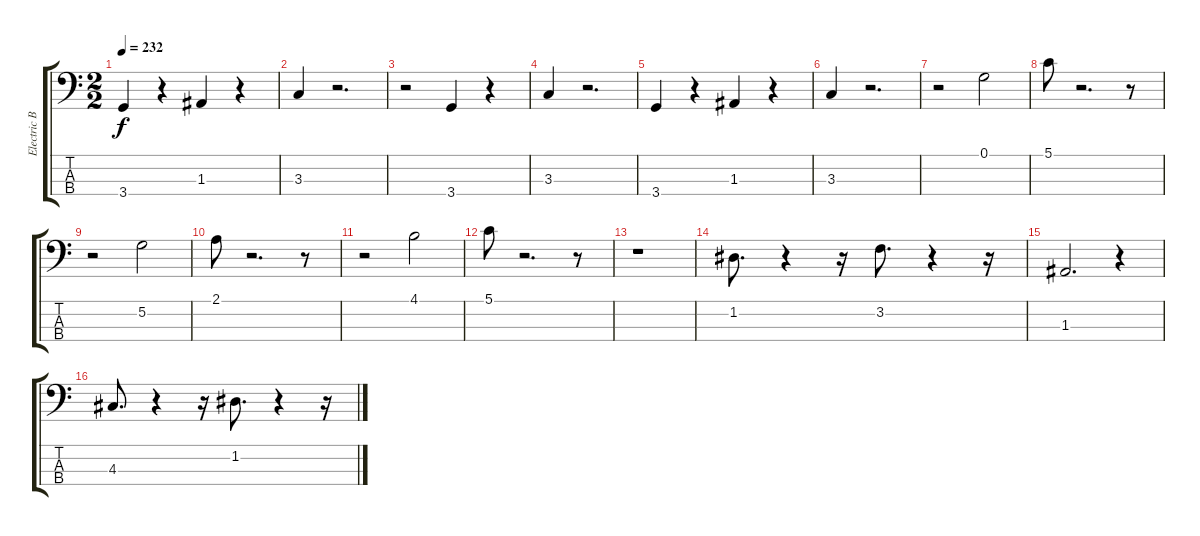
\track ("Electric Bass (pick)" "Electric B") {instrument electricbasspick}
\staff {score tabs}
\tuning (G2 D2 A1 E1) {hide}
\ts (2 2)
\tempo 232
\clef f4
\ks c
3.4.4{dy f} r.4 1.3.4 r.4 |
3.3.4 r.2{d} |
r.2 3.4.4 r.4 |
3.3.4 r.2{d} |
3.4.4 r.4 1.3.4 r.4 |
3.3.4 r.2{d} |
r.2 0.1.2 |
5.1.8 r.2{d} r.8 |
r.2 5.2.2 |
2.1.8 r.2{d} r.8 |
r.2 4.1.2 |
5.1.8 r.2{d} r.8 |
r.1 |
1.2.8{d} r.4 r.16 3.2.8{d} r.4 r.16 |
1.3.2{d} r.4 |
4.3.8{d} r.4 r.16 1.2.8{d} r.4 r.16
